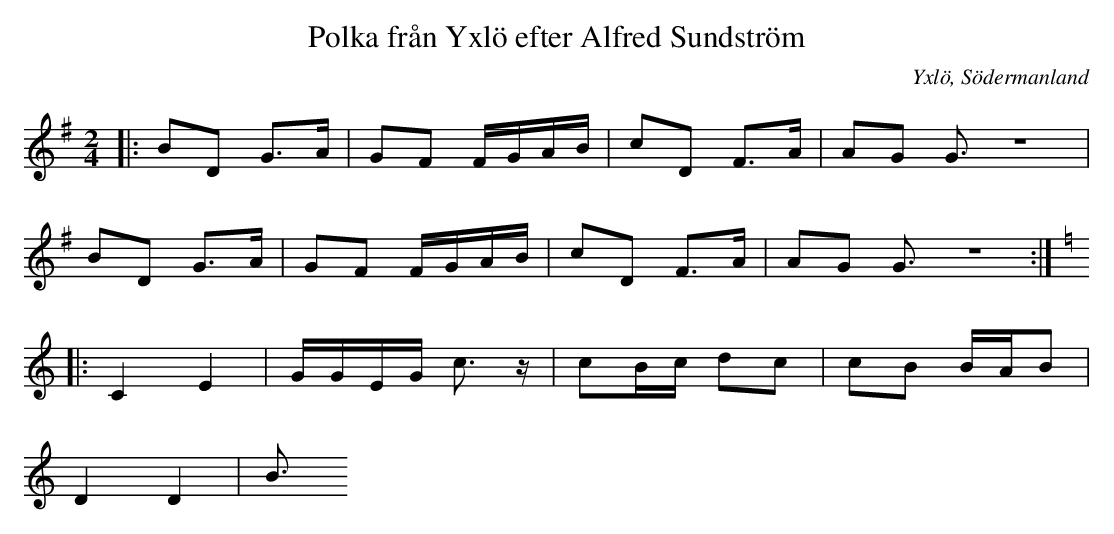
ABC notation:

X:1
T:Polka från Yxlö efter Alfred Sundström
O:Yxlö, Södermanland
M:2/4
L:1/16
K:G
          |: B2D2 G3A | G2F2 FGAB | c2D2 F3A  | A2G2 G3 Z |
             B2D2 G3A | G2F2 FGAB | c2D2 F3A  | A2G2 G3 Z :|
|:[K: C]     C4   E4  | GGEG c3 z | c2Bc d2c2 | c2B2 BAB2 |
             D4   D4  | B3
